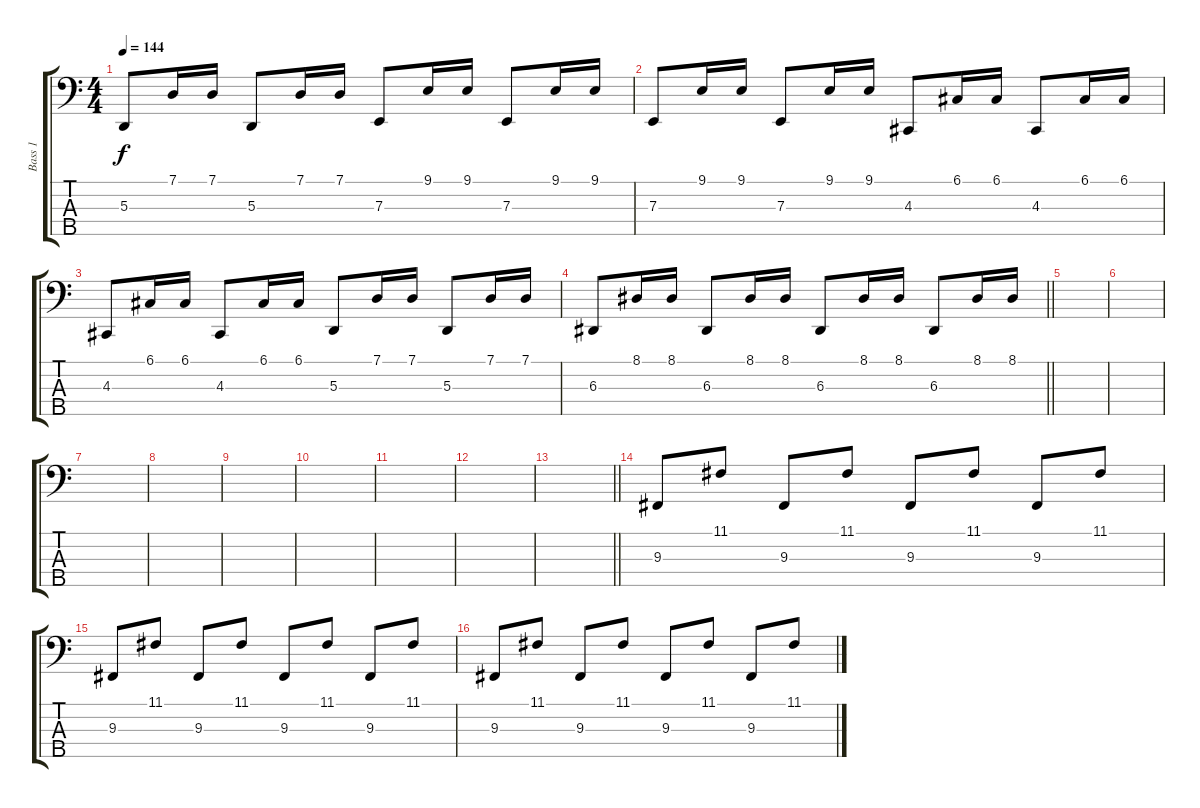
\track ("Bass 1" "Bass 1") {instrument synthbass1}
\staff {score tabs}
\tuning (G1 D1 A0 E0 B-1) {hide}
\ts (4 4)
\tempo 144
\clef f4
\ks c
5.3.8{dy f} 7.1.16 7.1.16 5.3.8 7.1.16 7.1.16 7.3.8 9.1.16 9.1.16 7.3.8 9.1.16 9.1.16 |
7.3.8 9.1.16 9.1.16 7.3.8 9.1.16 9.1.16 4.3.8 6.1.16 6.1.16 4.3.8 6.1.16 6.1.16 |
4.3.8 6.1.16 6.1.16 4.3.8 6.1.16 6.1.16 5.3.8 7.1.16 7.1.16 5.3.8 7.1.16 7.1.16 |
\barLineRight lightlight
6.3.8 8.1.16 8.1.16 6.3.8 8.1.16 8.1.16 6.3.8 8.1.16 8.1.16 6.3.8 8.1.16 8.1.16 |
|
|
|
|
|
|
|
|
\barLineRight lightlight
|
9.3.8{instrument electricbasspick} 11.1.8 9.3.8 11.1.8 9.3.8 11.1.8 9.3.8 11.1.8 |
9.3.8 11.1.8 9.3.8 11.1.8 9.3.8 11.1.8 9.3.8 11.1.8 |
9.3.8 11.1.8 9.3.8 11.1.8 9.3.8 11.1.8 9.3.8 11.1.8
